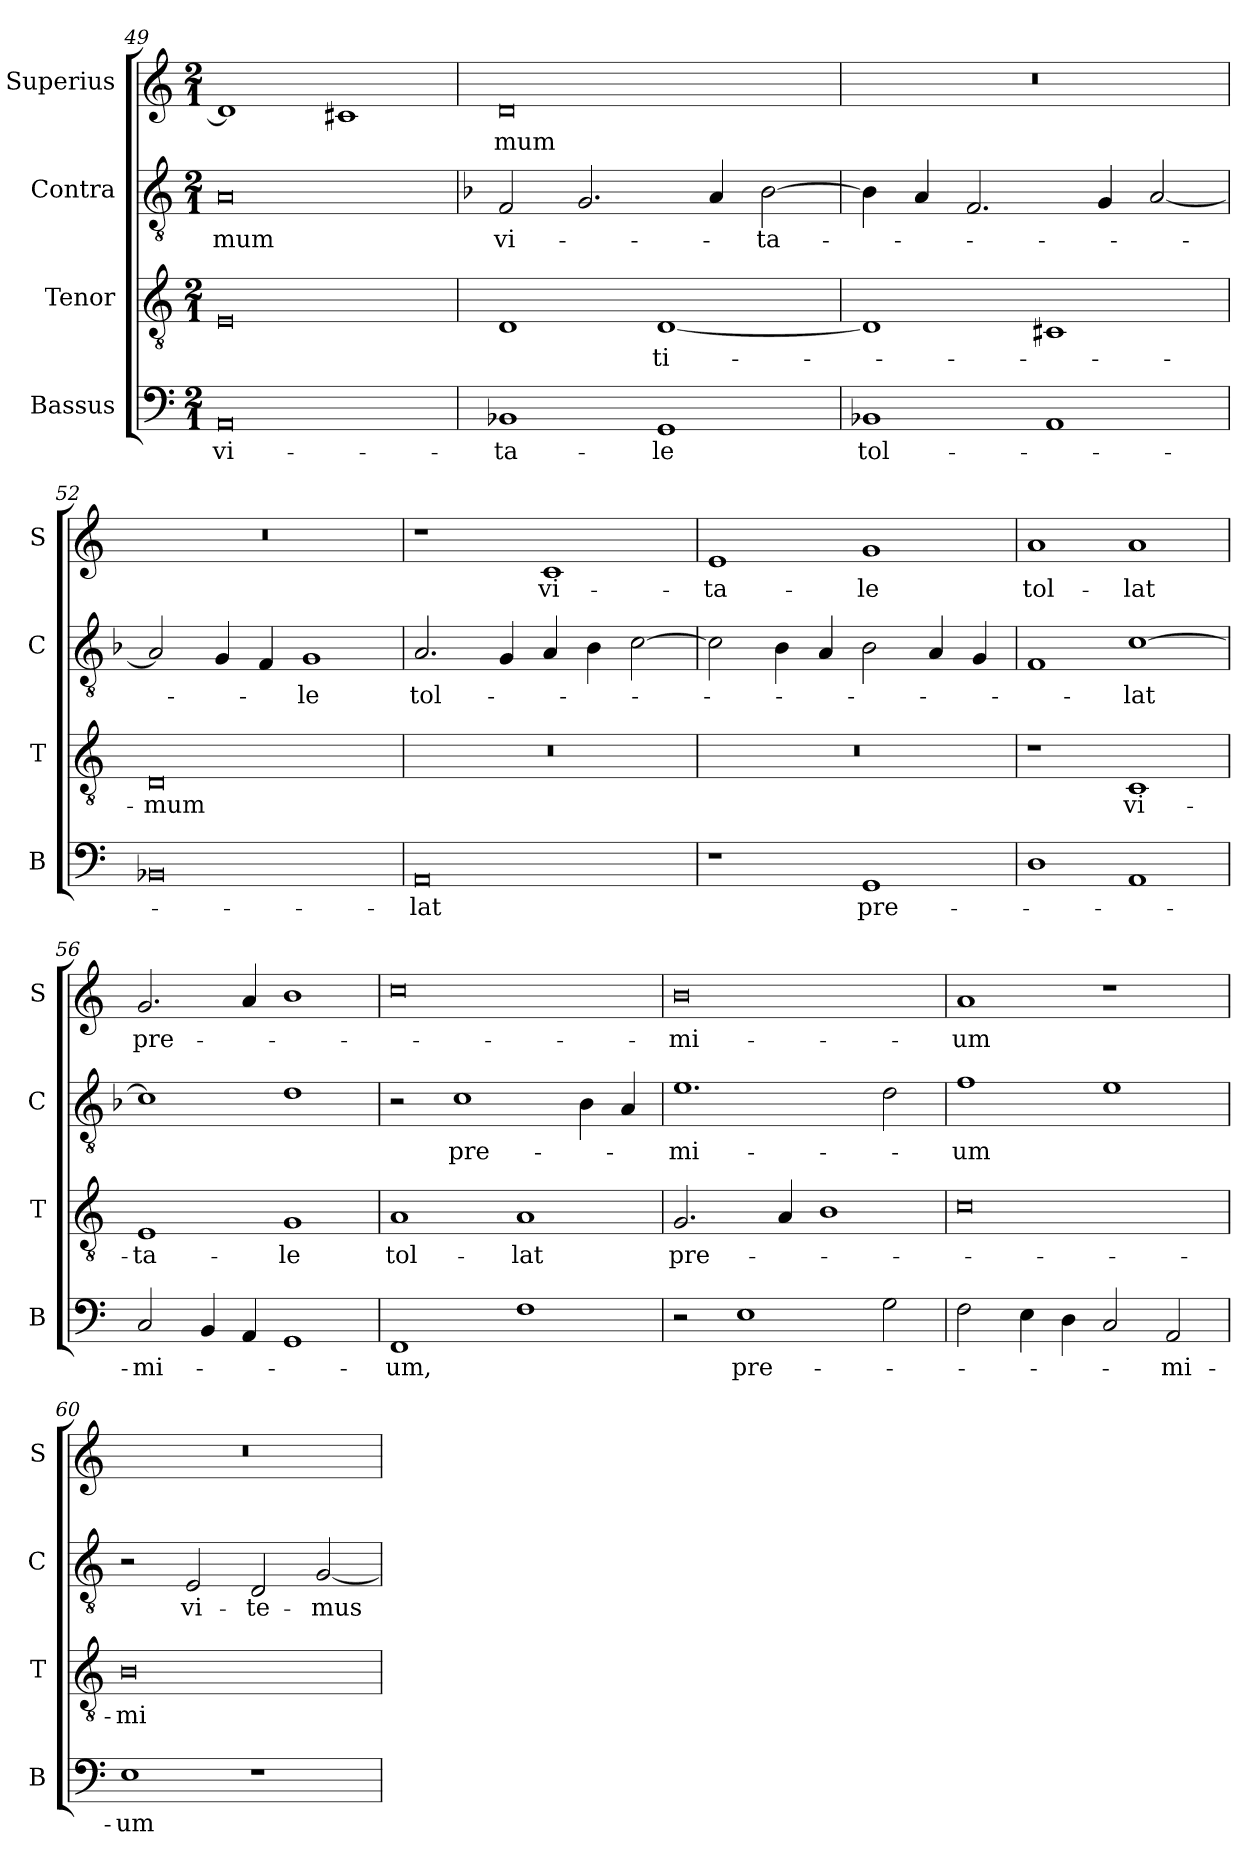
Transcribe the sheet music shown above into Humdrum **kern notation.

**kern	**text	**kern	**text	**kern	**text	**kern	**text
*part4	*part4	*part3	*part3	*part2	*part2	*part1	*part1
*staff4	*staff4	*staff3	*staff3	*staff2	*staff2	*staff1	*staff1
*I"Bassus	*	*I"Tenor	*	*I"Contra	*	*I"Superius	*
*I'B	*	*I'T	*	*I'C	*	*I'S	*
*clefF4	*	*clefGv2	*	*clefGv2	*	*clefG2	*
*k[]	*	*k[]	*	*k[]	*	*k[]	*
*M2/1	*	*M2/1	*	*M2/1	*	*M2/1	*
=49	=49	=49	=49	=49	=49	=49	=49
0AA	vi-	0E	.	0A	-mum	1d]	.
.	.	.	.	.	.	1c#X	.
=50	=50	=50	=50	=50	=50	=50	=50
*	*	*	*	*k[b-]	*	*	*
1BB-X	-ta-	1D	.	2F/	vi-	0d	-mum
.	.	.	.	2.G/	.	.	.
1GG	-le	[1D	-ti-	.	.	.	.
.	.	.	.	4A/	.	.	.
.	.	.	.	[2B-\	-ta-	.	.
=51	=51	=51	=51	=51	=51	=51	=51
1BB-X	tol-	1D]	.	4B-\]	.	0r	.
.	.	.	.	4A/	.	.	.
.	.	.	.	2.F/	.	.	.
1AA	.	1C#X	.	.	.	.	.
.	.	.	.	4G/	.	.	.
.	.	.	.	[2A/	.	.	.
=52	=52	=52	=52	=52	=52	=52	=52
0BB-X	.	0D	-mum	2A/]	.	0r	.
.	.	.	.	4G/	.	.	.
.	.	.	.	4F/	.	.	.
.	.	.	.	1G	-le	.	.
=53	=53	=53	=53	=53	=53	=53	=53
0AA	-lat	0r	.	2.A/	tol-	1r	.
.	.	.	.	4G/	.	.	.
.	.	.	.	4A/	.	1c	vi-
.	.	.	.	4B-\	.	.	.
.	.	.	.	[2c\	.	.	.
=54	=54	=54	=54	=54	=54	=54	=54
1r	.	0r	.	2c\]	.	1e	-ta-
.	.	.	.	4B-\	.	.	.
.	.	.	.	4A/	.	.	.
1GG	pre-	.	.	2B-\	.	1g	-le
.	.	.	.	4A/	.	.	.
.	.	.	.	4G/	.	.	.
=55	=55	=55	=55	=55	=55	=55	=55
1D	.	1r	.	1F	.	1a	tol-
1AA	.	1C	vi-	[1c	-lat	1a	-lat
=56	=56	=56	=56	=56	=56	=56	=56
2C/	-mi-	1E	-ta-	1c]	.	2.g/	pre-
4BB/	.	.	.	.	.	.	.
4AA/	.	.	.	.	.	4a/	.
1GG	.	1G	-le	1d	.	1b	.
=57	=57	=57	=57	=57	=57	=57	=57
*	*	*	*	*k[]	*	*	*
1FF	-um,	1A	tol-	2r	.	0cc	.
.	.	.	.	1c	pre-	.	.
1F	.	1A	-lat	.	.	.	.
.	.	.	.	4B\	.	.	.
.	.	.	.	4A/	.	.	.
=58	=58	=58	=58	=58	=58	=58	=58
2r	.	2.G/	pre-	1.e	-mi-	0b	-mi-
1E	pre-	.	.	.	.	.	.
.	.	4A/	.	.	.	.	.
.	.	1B	.	.	.	.	.
2G\	.	.	.	2d\	.	.	.
=59	=59	=59	=59	=59	=59	=59	=59
2F\	.	0c	.	1f	-um	1a	-um
4E\	.	.	.	.	.	.	.
4D\	.	.	.	.	.	.	.
2C/	.	.	.	1e	.	1r	.
2AA/	-mi-	.	.	.	.	.	.
=60	=60	=60	=60	=60	=60	=60	=60
1E	-um	0B	-mi-	2r	.	0r	.
.	.	.	.	2E/	vi-	.	.
1r	.	.	.	2D/	-te-	.	.
.	.	.	.	[2G/	-mus	.	.
=	=	=	=	=	=	=	=
*-	*-	*-	*-	*-	*-	*-	*-
